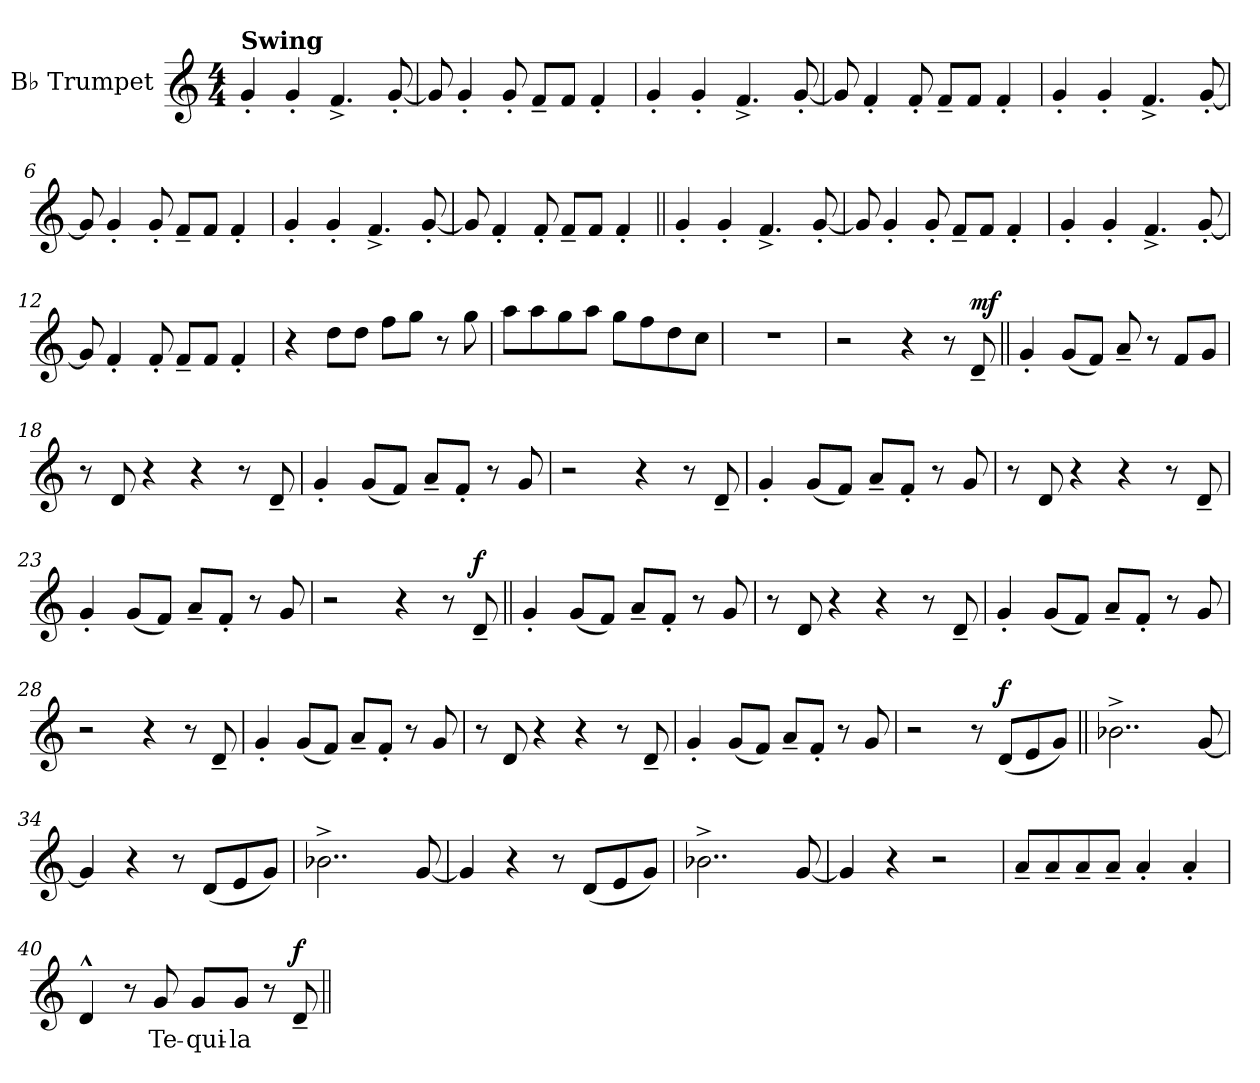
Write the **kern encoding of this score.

**kern	**text	**dynam
*part1	*part1	*part1
*staff1	*staff1	*staff1
*I"B♭ Trumpet	*	*
*I'B♭ Tp.	*	*
*clefG2	*	*
*ITrd1c2	*	*
*k[b-e-]	*	*
*M4/4	*	*
*MM180	*	*
=1	=1	=1
!LO:TX:B:t=Swing	!	!
4f'!/	.	.
4f'!/	.	.
4.e-^!/	.	.
[8f'!/	.	.
=2	=2	=2
8f!/]	.	.
4f'!/	.	.
8f'!/	.	.
8e-~!/L	.	.
8e-!/J	.	.
4e-'!/	.	.
=3	=3	=3
4f'!/	.	.
4f'!/	.	.
4.e-^!/	.	.
[8f'!/	.	.
=4	=4	=4
8f!/]	.	.
4e-'!/	.	.
8e-'!/	.	.
8e-~!/L	.	.
8e-!/J	.	.
4e-'!/	.	.
=5	=5	=5
4f'!/	.	.
4f'!/	.	.
4.e-^!/	.	.
[8f'!/	.	.
=6	=6	=6
8f!/]	.	.
4f'!/	.	.
8f'!/	.	.
8e-~!/L	.	.
8e-!/J	.	.
4e-'!/	.	.
=7	=7	=7
4f'!/	.	.
4f'!/	.	.
4.e-^!/	.	.
[8f'!/	.	.
=8	=8	=8
8f!/]	.	.
4e-'!/	.	.
8e-'!/	.	.
8e-~!/L	.	.
8e-!/J	.	.
4e-'!/	.	.
=9||	=9||	=9||
4f'!/	.	.
4f'!/	.	.
4.e-^!/	.	.
[8f'!/	.	.
=10	=10	=10
8f!/]	.	.
4f'!/	.	.
8f'!/	.	.
8e-~!/L	.	.
8e-!/J	.	.
4e-'!/	.	.
=11	=11	=11
4f'!/	.	.
4f'!/	.	.
4.e-^!/	.	.
[8f'!/	.	.
=12	=12	=12
8f!/]	.	.
4e-'!/	.	.
8e-'!/	.	.
8e-~!/L	.	.
8e-!/J	.	.
4e-'!/	.	.
=13	=13	=13
4r	.	.
8cc!\L	.	.
8cc!\J	.	.
8ee-!\L	.	.
8ff!\J	.	.
8r	.	.
8ff!\	.	.
=14	=14	=14
8gg!\L	.	.
8gg!\	.	.
8ff!\	.	.
8gg!\J	.	.
8ff!\L	.	.
8ee-!\	.	.
8cc!\	.	.
8b-!\J	.	.
=15	=15	=15
1r	.	.
=16	=16	=16
2r	.	.
4r	.	.
8r	.	.
!	!	!LO:DY:b
8c~/	.	mf
=17||	=17||	=17||
4f'/	.	.
(<8f/L	.	.
8e-/J)	.	.
8g~/	.	.
8r	.	.
8e-/L	.	.
8f/J	.	.
=18	=18	=18
8r	.	.
8c/	.	.
4r	.	.
4r	.	.
8r	.	.
8c~/	.	.
=19	=19	=19
4f'/	.	.
(<8f/L	.	.
8e-/J)	.	.
8g~/L	.	.
8e-'/J	.	.
8r	.	.
8f/	.	.
=20	=20	=20
2r	.	.
4r	.	.
8r	.	.
8c~/	.	.
=21	=21	=21
4f'/	.	.
(<8f/L	.	.
8e-/J)	.	.
8g~/L	.	.
8e-'/J	.	.
8r	.	.
8f/	.	.
=22	=22	=22
8r	.	.
8c/	.	.
4r	.	.
4r	.	.
8r	.	.
8c~/	.	.
=23	=23	=23
4f'/	.	.
(<8f/L	.	.
8e-/J)	.	.
8g~/L	.	.
8e-'/J	.	.
8r	.	.
8f/	.	.
=24	=24	=24
2r	.	.
4r	.	.
8r	.	.
!	!	!LO:DY:b
8c~/	.	f
=25||	=25||	=25||
4f'/	.	.
(<8f/L	.	.
8e-/J)	.	.
8g~/L	.	.
8e-'/J	.	.
8r	.	.
8f/	.	.
=26	=26	=26
8r	.	.
8c/	.	.
4r	.	.
4r	.	.
8r	.	.
8c~/	.	.
=27	=27	=27
4f'/	.	.
(<8f/L	.	.
8e-/J)	.	.
8g~/L	.	.
8e-'/J	.	.
8r	.	.
8f/	.	.
=28	=28	=28
2r	.	.
4r	.	.
8r	.	.
8c~/	.	.
=29	=29	=29
4f'/	.	.
(<8f/L	.	.
8e-/J)	.	.
8g~/L	.	.
8e-'/J	.	.
8r	.	.
8f/	.	.
=30	=30	=30
8r	.	.
8c/	.	.
4r	.	.
4r	.	.
8r	.	.
8c~/	.	.
=31	=31	=31
4f'/	.	.
(<8f/L	.	.
8e-/J)	.	.
8g~/L	.	.
8e-'/J	.	.
8r	.	.
8f/	.	.
=32	=32	=32
2r	.	.
8r	.	.
!	!	!LO:DY:b
(<8c/L	.	f
8d/	.	.
8f/J)	.	.
=33||	=33||	=33||
2..a-X^\	.	.
[8f/	.	.
=34	=34	=34
4f/]	.	.
4r	.	.
8r	.	.
(<8c/L	.	.
8d/	.	.
8f/J)	.	.
=35	=35	=35
2..a-X^\	.	.
[8f/	.	.
=36	=36	=36
4f/]	.	.
4r	.	.
8r	.	.
(<8c/L	.	.
8d/	.	.
8f/J)	.	.
=37	=37	=37
2..a-X^\	.	.
[8f/	.	.
=38	=38	=38
4f/]	.	.
4r	.	.
2r	.	.
=39	=39	=39
8g~/L	.	.
8g~/	.	.
8g~/	.	.
8g~/J	.	.
4g'/	.	.
4g'/	.	.
=40	=40	=40
4c^^/	.	.
8r	.	.
!	!LO:LY:b	!
8f/	Te-	.
!	!LO:LY:b	!
8f/L	-qui-	.
!	!LO:LY:b	!
8f/J	-la	.
8r	.	.
!	!	!LO:DY:b
8c~/	.	f
=||	=||	=||
*-	*-	*-
